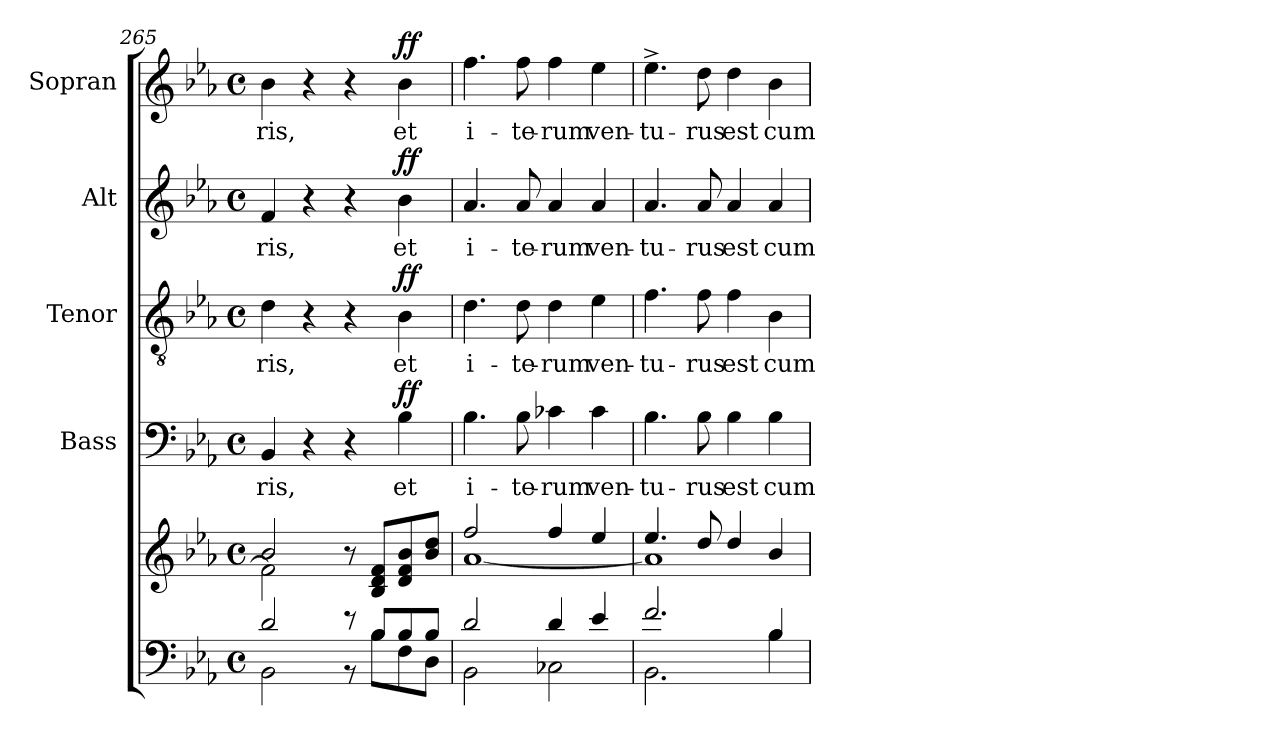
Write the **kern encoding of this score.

**kern	**kern	**kern	**text	**dynam	**kern	**text	**dynam	**kern	**text	**dynam	**kern	**text	**dynam
*part5	*part5	*part4	*part4	*part4	*part3	*part3	*part3	*part2	*part2	*part2	*part1	*part1	*part1
*staff6	*staff5	*staff4	*staff4	*staff4	*staff3	*staff3	*staff3	*staff2	*staff2	*staff2	*staff1	*staff1	*staff1
*	*	*I"Bass	*	*	*I"Tenor	*	*	*I"Alt	*	*	*I"Sopran	*	*
*	*	*I'B.	*	*	*I'T.	*	*	*I'A.	*	*	*I'S.	*	*
*clefF4	*clefG2	*clefF4	*	*	*clefGv2	*	*	*clefG2	*	*	*clefG2	*	*
*k[b-e-a-]	*k[b-e-a-]	*k[b-e-a-]	*	*	*k[b-e-a-]	*	*	*k[b-e-a-]	*	*	*k[b-e-a-]	*	*
*E-:	*E-:	*E-:	*	*	*E-:	*	*	*E-:	*	*	*E-:	*	*
*M4/4	*M4/4	*M4/4	*	*	*M4/4	*	*	*M4/4	*	*	*M4/4	*	*
*met(c)	*met(c)	*met(c)	*	*	*met(c)	*	*	*met(c)	*	*	*met(c)	*	*
=265	=265	=265	=265	=265	=265	=265	=265	=265	=265	=265	=265	=265	=265
*^	*^	*	*	*	*	*	*	*	*	*	*	*	*
!	!	!	!	!	!LO:LY:b	!	!	!LO:LY:b	!	!	!LO:LY:b	!	!	!LO:LY:b	!
2d/	2BB-\	2b-/	2f\]	4BB-/	-ris,	.	4d\	-ris,	.	4f/	-ris,	.	4b-\	-ris,	.
.	.	.	.	4r	.	.	4r	.	.	4r	.	.	4r	.	.
8r	8r	8r	2ryy	4r	.	.	4r	.	.	4r	.	.	4r	.	.
8B-/L	8B-\L	8B-/ 8d/ 8f/L	.	.	.	.	.	.	.	.	.	.	.	.	.
!	!	!	!	!	!LO:LY:b	!LO:DY:a	!	!LO:LY:b	!LO:DY:a	!	!LO:LY:b	!LO:DY:a	!	!LO:LY:b	!LO:DY:a
8B-/	8F\	8d/ 8f/ 8b-/	.	4B-\	et	ff	4B-\	et	ff	4b-\	et	ff	4b-\	et	ff
8B-/J	8D\J	8b-/ 8dd/J	.	.	.	.	.	.	.	.	.	.	.	.	.
=266	=266	=266	=266	=266	=266	=266	=266	=266	=266	=266	=266	=266	=266	=266	=266
!	!	!	!	!	!LO:LY:b	!	!	!LO:LY:b	!	!	!LO:LY:b	!	!	!LO:LY:b	!
2d/	2BB-\	2ff/	[<1a-	4.B-\	i-	.	4.d\	i-	.	4.a-/	i-	.	4.ff\	i-	.
!	!	!	!	!	!LO:LY:b	!	!	!LO:LY:b	!	!	!LO:LY:b	!	!	!LO:LY:b	!
.	.	.	.	8B-\	-te-	.	8d\	-te-	.	8a-/	-te-	.	8ff\	-te-	.
!	!	!	!	!	!LO:LY:b	!	!	!LO:LY:b	!	!	!LO:LY:b	!	!	!LO:LY:b	!
4d/	2C-X\	4ff/	.	4c-X\	-rum	.	4d\	-rum	.	4a-/	-rum	.	4ff\	-rum	.
!	!	!	!	!	!LO:LY:b	!	!	!LO:LY:b	!	!	!LO:LY:b	!	!	!LO:LY:b	!
4e-/	.	4ee-/	.	4c-\	ven-	.	4e-\	ven-	.	4a-/	ven-	.	4ee-\	ven-	.
=267	=267	=267	=267	=267	=267	=267	=267	=267	=267	=267	=267	=267	=267	=267	=267
!	!	!	!	!	!LO:LY:b	!	!	!LO:LY:b	!	!	!LO:LY:b	!	!	!LO:LY:b	!
2.f/	2.BB-\	4.ee-/	1a-]	4.B-\	-tu-	.	4.f\	-tu-	.	4.a-/	-tu-	.	4.ee-^>\	-tu-	.
!	!	!	!	!	!LO:LY:b	!	!	!LO:LY:b	!	!	!LO:LY:b	!	!	!LO:LY:b	!
.	.	8dd/	.	8B-\	-rus	.	8f\	-rus	.	8a-/	-rus	.	8dd\	-rus	.
!	!	!	!	!	!LO:LY:b	!	!	!LO:LY:b	!	!	!LO:LY:b	!	!	!LO:LY:b	!
.	.	4dd/	.	4B-\	est	.	4f\	est	.	4a-/	est	.	4dd\	est	.
!	!	!	!	!	!LO:LY:b	!	!	!LO:LY:b	!	!	!LO:LY:b	!	!	!LO:LY:b	!
4B-/	4B-\	4b-/	.	4B-\	cum	.	4B-\	cum	.	4a-/	cum	.	4b-\	cum	.
*v	*v	*	*	*	*	*	*	*	*	*	*	*	*	*	*
*	*v	*v	*	*	*	*	*	*	*	*	*	*	*	*
=	=	=	=	=	=	=	=	=	=	=	=	=	=
*-	*-	*-	*-	*-	*-	*-	*-	*-	*-	*-	*-	*-	*-
